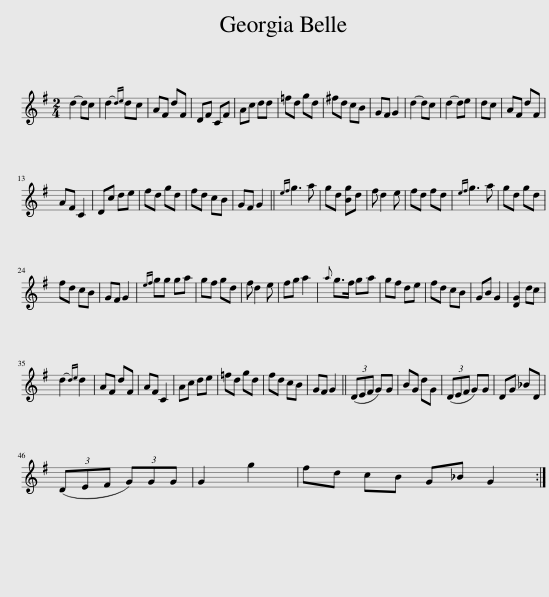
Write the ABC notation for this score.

X:1
L:1/8
M:2/4
I:linebreak $
K:G
V:1 treble
V:1
 d2- dc | d2-{de} dc | AF dF | DF CF | Ac dd | %5
 =fd gd | ^fd cB | GF G2 | d2- dc | d2- de | %10
 dc | AF dF |$ AF C2 | Dc de | fd gd | %15
 fd cB | GF G2 ||{ef} g3 a | gd [Bg]d | f d2 e | %20
 fd fd |{ef} g3 a | gd gd |$ fd cB | GF G2 | %25
{ef} gg ga | gf gd | f d2 e | fg a2 |{a} g>f ga | %30
 gf de | fd cB | GB G2 | [DG]2 dc |$ d2-{de} d2 | %35
 AF dF | AF C2 | Ac de | =fd gd | fd cB | %40
 GF G2 || (3(DEF G)G | BG dG | (3(DEF G)G | DG _BD |$ %45
 (3(DEF (3G)GG | G2 g2 | fd cB G_B G2 :| %48
